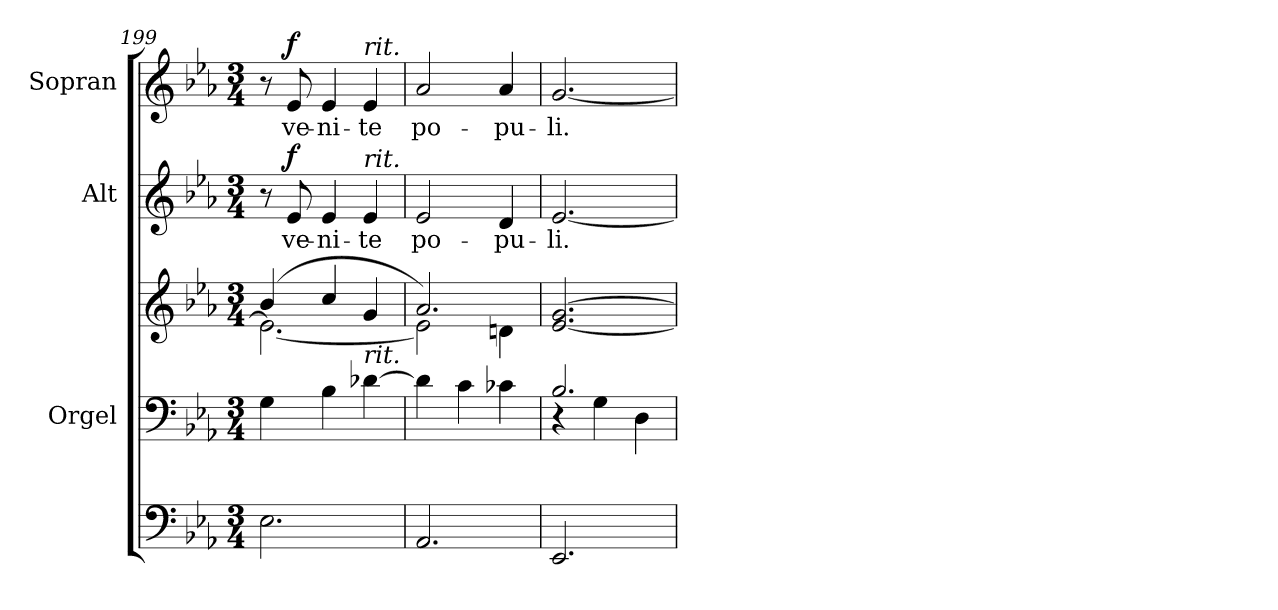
**kern	**kern	**kern	**kern	**text	**dynam	**kern	**text	**dynam
*part4	*part3	*part3	*part2	*part2	*part2	*part1	*part1	*part1
*staff5	*staff4	*staff3	*staff2	*staff2	*staff2	*staff1	*staff1	*staff1
*	*I"Orgel	*	*I"Alt	*	*	*I"Sopran	*	*
*	*I'Org.	*	*I'A.	*	*	*I'S.	*	*
*clefF4	*clefF4	*clefG2	*clefG2	*	*	*clefG2	*	*
*k[b-e-a-]	*k[b-e-a-]	*k[b-e-a-]	*k[b-e-a-]	*	*	*k[b-e-a-]	*	*
*E-:	*E-:	*E-:	*E-:	*	*	*E-:	*	*
*M3/4	*M3/4	*M3/4	*M3/4	*	*	*M3/4	*	*
=199	=199	=199	=199	=199	=199	=199	=199	=199
*	*	*^	*	*	*	*	*	*
2.E-\	4G\	(4b-/	2.e-\_	8r	.	.	8r	.	.
!	!	!	!	!	!LO:LY:b	!LO:DY:a	!	!LO:LY:b	!LO:DY:a
.	.	.	.	8e-/	ve-	f	8e-/	ve-	f
!	!	!	!	!	!LO:LY:b	!	!	!LO:LY:b	!
.	4B-\	4cc/	.	4e-/	-ni-	.	4e-/	-ni-	.
!	!	!	!	!	!	!	!LO:TX:a:i:t=rit.	!	!
!	!	!	!	!LO:TX:a:i:t=rit.	!	!	!	!	!
!	!	!LO:TX:b:i:t=rit.	!	!	!	!	!	!	!
!	!	!	!	!	!LO:LY:b	!	!	!LO:LY:b	!
.	[4d-X\	4g/	.	4e-/	-te	.	4e-/	-te	.
=200	=200	=200	=200	=200	=200	=200	=200	=200	=200
!	!	!	!	!	!LO:LY:b	!	!	!LO:LY:b	!
2.AA-/	4d-\]	2.a-/)	2e-\]	2e-/	po-	.	2a-/	po-	.
.	4c\	.	.	.	.	.	.	.	.
!	!	!	!	!	!LO:LY:b	!	!	!LO:LY:b	!
.	4c-X\	.	4dn\	4d/	-pu-	.	4a-/	-pu-	.
=201	=201	=201	=201	=201	=201	=201	=201	=201	=201
*	*^	*	*	*	*	*	*	*	*
!	!	!	!	!	!	!LO:LY:b	!	!	!LO:LY:b	!
*	*	*	*v	*v	*	*	*	*	*	*
2.EE-/	2.B-/	4rC	[2.e-/ [2.g/	[2.e-/	-li.	.	[2.g/	-li.	.
.	.	4G\	.	.	.	.	.	.	.
.	.	4D\	.	.	.	.	.	.	.
*	*v	*v	*	*	*	*	*	*	*
=	=	=	=	=	=	=	=	=
*-	*-	*-	*-	*-	*-	*-	*-	*-
